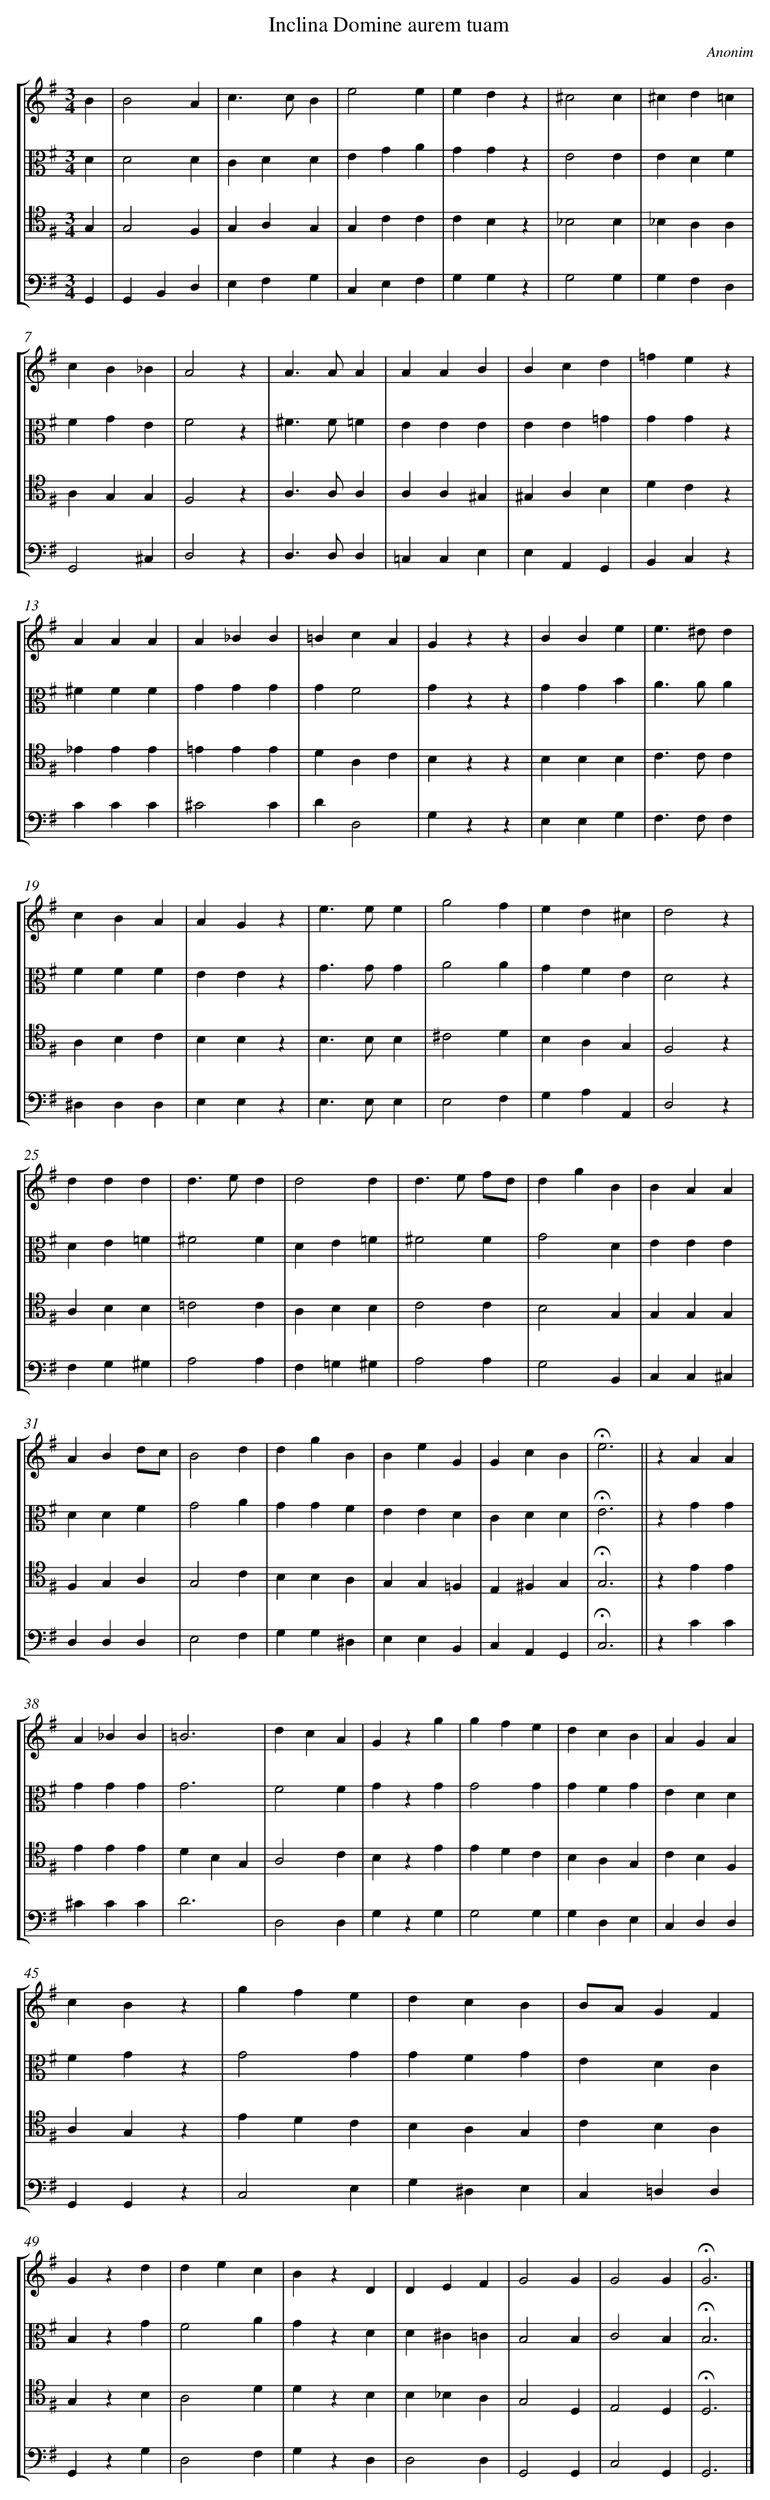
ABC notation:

X:1
T: Inclina Domine aurem tuam
C: Anonim
L: 1/4
M: 3/4
%%staves [1 2 3 4]
V: 1
V: 2 clef=alto
V: 3 clef=tenor
V: 4 clef=bass
K: G
[V:1] B [I:setbarnb 1]|
[V:2] D |
[V:3] G, |
[V:4] G,, |
[V:1] B2A |
[V:2] D2D |
[V:3] G,2F, |
[V:4] G,,B,,D, |
[V:1] c>cB |
[V:2] CDD |
[V:3] G,A,G, |
[V:4] E,F,G, |
[V:1] e2e |
[V:2] EGA |
[V:3] G,CC |
[V:4] C,E,F, |
[V:1] edz |
[V:2] GGz |
[V:3] CB,z |
[V:4] G,G,z |
[V:1] ^c2c |
[V:2] E2E |
[V:3] _B,2B, |
[V:4] G,2G, |
[V:1] ^cd=c |
[V:2] EDF |
[V:3] _B,A,A, |
[V:4] G,F,D, |
[V:1] cB_B |
[V:2] FGE |
[V:3] A,G,G, |
[V:4] G,,2^C, |
[V:1] A2z |
[V:2] F2z |
[V:3] F,2z |
[V:4] D,2z |
[V:1] A>AA |
[V:2] ^F>F=F |
[V:3] A,>A,A, |
[V:4] D,>D,D, |
[V:1] AAB |
[V:2] EEE |
[V:3] A,A,^G, |
[V:4] =C,C,E, |
[V:1] Bcd |
[V:2] EE=G |
[V:3] ^G,A,B, |
[V:4] E,A,,G,, |
[V:1] =fez |
[V:2] GGz |
[V:3] DCz |
[V:4] B,,C,z |
[V:1] AAA |
[V:2] ^FFF |
[V:3] _EEE |
[V:4] CCC |
[V:1] A_BB |
[V:2] GGG |
[V:3] =EEE |
[V:4] ^C2C |
[V:1] =BcA |
[V:2] GF2 |
[V:3] DA,C |
[V:4] DD,2 |
[V:1] Gzz |
[V:2] Gzz |
[V:3] B,zz |
[V:4] G,zz |
[V:1] BBe |
[V:2] GGB |
[V:3] B,B,B, |
[V:4] E,E,G, |
[V:1] e>^dd |
[V:2] A>AA |
[V:3] C>CC |
[V:4] F,>F,F, |
[V:1] cBA |
[V:2] FFF |
[V:3] A,B,C |
[V:4] ^D,D,D, |
[V:1] AGz |
[V:2] EEz |
[V:3] B,B,z |
[V:4] E,E,z |
[V:1] e>ee |
[V:2] G>GG |
[V:3] B,>B,B, |
[V:4] E,>E,E, |
[V:1] g2f |
[V:2] A2A |
[V:3] ^C2D |
[V:4] E,2F, |
[V:1] ed^c |
[V:2] GFE |
[V:3] B,A,G, |
[V:4] G,A,A,, |
[V:1] d2z |
[V:2] D2z |
[V:3] F,2z |
[V:4] D,2z |
[V:1] ddd |
[V:2] DE=F |
[V:3] A,B,B, |
[V:4] F,G,^G, |
[V:1] d>ed |
[V:2] ^F2F |
[V:3] =C2C |
[V:4] A,2A, |
[V:1] d2d |
[V:2] DE=F |
[V:3] A,B,B, |
[V:4] F,=G,^G, |
[V:1] d>e f/d/ |
[V:2] ^F2F |
[V:3] C2C |
[V:4] A,2A, |
[V:1] dgB |
[V:2] G2D |
[V:3] B,2G, |
[V:4] G,2B,, |
[V:1] BAA |
[V:2] EEE |
[V:3] G,G,G, |
[V:4] C,C,^C, |
[V:1] ABd/c/ |
[V:2] DDF |
[V:3] F,G,A, |
[V:4] D,D,D, |
[V:1] B2d |
[V:2] G2A |
[V:3] G,2C |
[V:4] E,2F, |
[V:1] dgB |
[V:2] GGF |
[V:3] B,B,A, |
[V:4] G,G,^D, |
[V:1] BeG |
[V:2] EED |
[V:3] G,G,=F, |
[V:4] E,E,B,, |
[V:1] GcB |
[V:2] CDD |
[V:3] E,^F,G, |
[V:4] C,A,,G,, |
[V:1] !fermata!e3 ||
[V:2] !fermata!E3 ||
[V:3] !fermata!G,3 ||
[V:4] !fermata!C,3 ||
[V:1] zAA |
[V:2] zGG |
[V:3] zEE |
[V:4] zCC |
[V:1] A_BB |
[V:2] GGG |
[V:3] EEE |
[V:4] ^CCC |
[V:1] =B3 |
[V:2] G3 |
[V:3] DB,G, |
[V:4] D3 |
[V:1] dcA |
[V:2] F2F |
[V:3] A,2C |
[V:4] D,2D, |
[V:1] Gzg |
[V:2] GzG |
[V:3] B,zE |
[V:4] G,zG, |
[V:1] gfe |
[V:2] G2G |
[V:3] EDC |
[V:4] G,2G, |
[V:1] dcB |
[V:2] GFG |
[V:3] B,A,G, |
[V:4] G,D,E, |
[V:1] AGA |
[V:2] EDD |
[V:3] CB,F, |
[V:4] C,D,D, |
[V:1] cBz |
[V:2] FGz |
[V:3] A,G,z |
[V:4] G,,G,,z |
[V:1] gfe |
[V:2] G2G |
[V:3] EDC |
[V:4] C,2E, |
[V:1] dcB |
[V:2] GFG |
[V:3] B,A,G, |
[V:4] G,^D,E, |
[V:1] B/A/GF |
[V:2] EDC |
[V:3] CB,A, |
[V:4] C,=D,D, |
[V:1] Gzd |
[V:2] B,zG |
[V:3] G,zB, |
[V:4] G,,zG, |
[V:1] dec |
[V:2] F2A |
[V:3] A,2D |
[V:4] D,2F, |
[V:1] BzD |
[V:2] GzD |
[V:3] DzB, |
[V:4] G,zD, |
[V:1] DEF |
[V:2] D^C=C |
[V:3] B,_B,A, |
[V:4] D,2D, |
[V:1] G2G |
[V:2] B,2B, |
[V:3] G,2D, |
[V:4] G,,2G,, |
[V:1] G2G |
[V:2] C2B, |
[V:3] E,2D, |
[V:4] C,2G,, |
[V:1] !fermata!G3 |]
[V:2] !fermata!B,3 |]
[V:3] !fermata!D,3 |]
[V:4] G,,3 |]
